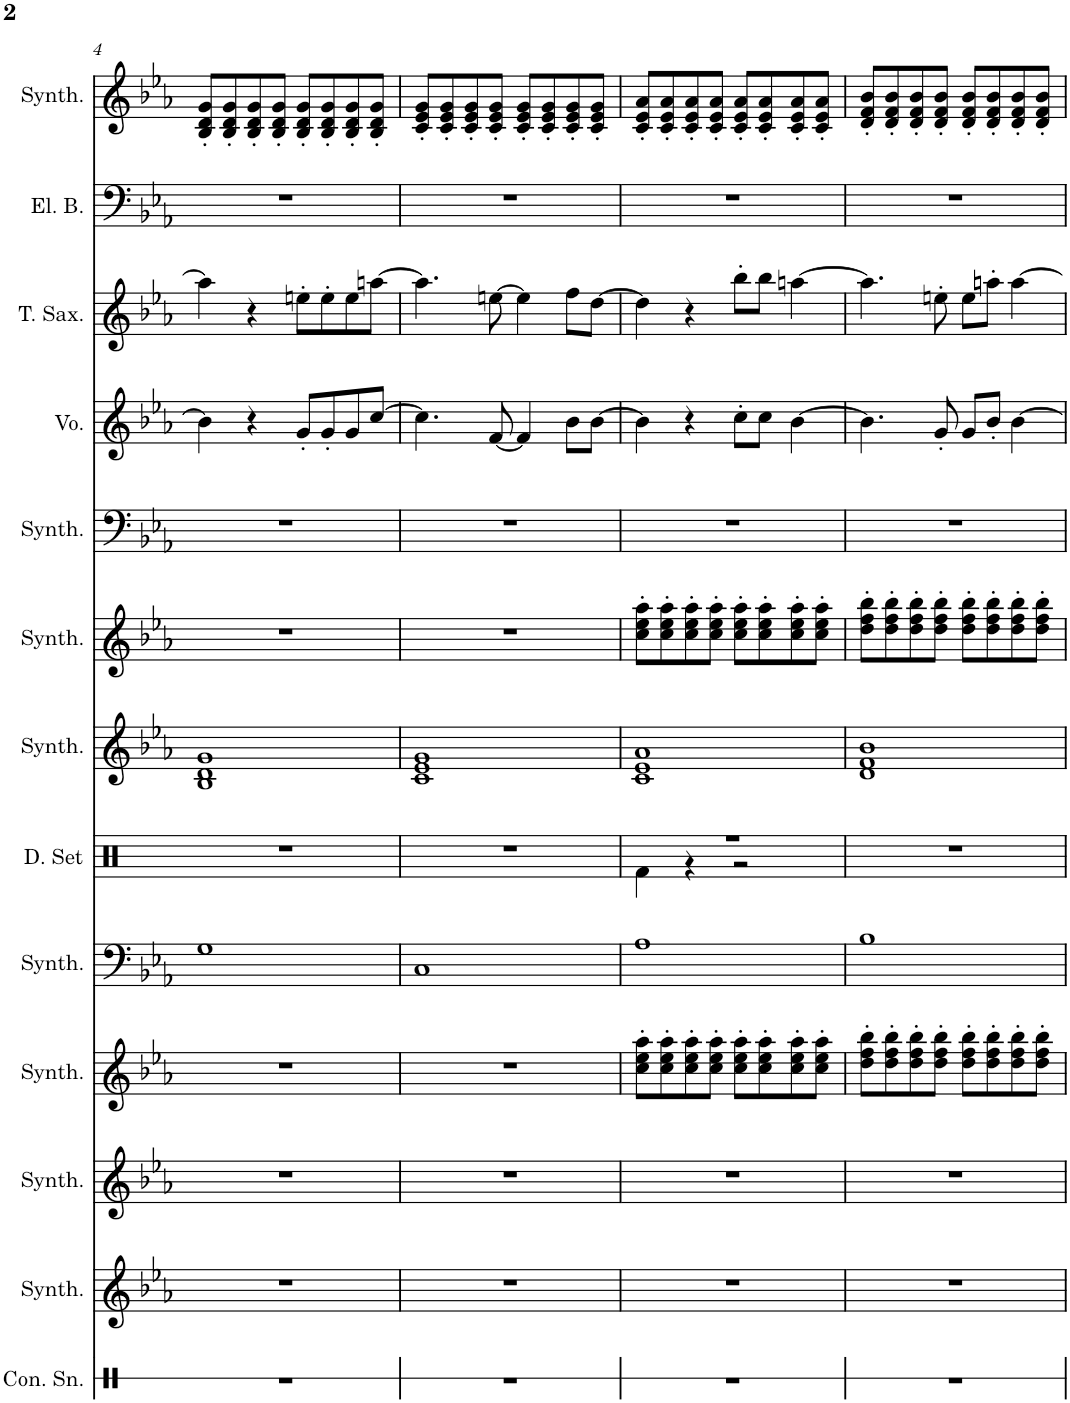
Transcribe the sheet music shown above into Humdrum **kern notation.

**kern	**kern	**kern	**kern	**kern	**kern	**kern	**kern	**kern	**kern	**kern	**kern	**kern
*part13	*part12	*part11	*part10	*part9	*part8	*part7	*part6	*part5	*part4	*part3	*part2	*part1
*staff13	*staff12	*staff11	*staff10	*staff9	*staff8	*staff7	*staff6	*staff5	*staff4	*staff3	*staff2	*staff1
*I"Concert Snare Drum	*I"Saw Synthesizer	*I"Pad Synthesizer	*I"Effect Synthesizer	*I"String Synthesizer	*I"Drumset	*I"Pad Synthesizer	*I"Effect Synthesizer	*I"Bass Synthesizer	*I"Voice	*I"Tenor Saxophone	*I"Electric Bass	*I"Effect Synthesizer, aud_mb1325
*I'Con. Sn.	*I'Synth.	*I'Synth.	*I'Synth.	*I'Synth.	*I'D. Set	*I'Synth.	*I'Synth.	*I'Synth.	*I'Vo.	*I'T. Sax.	*I'El. B.	*I'Synth.
!!LO:PB:g=z
*clefX	*clefG2	*clefG2	*clefG2	*clefF4	*clefX	*clefG2	*clefG2	*clefF4	*clefG2	*clefG2	*clefF4	*clefG2
*	*	*	*	*	*	*	*	*	*	*Trd8c14	*Trd7c12	*
*k[b-e-a-]	*k[b-e-a-]	*k[b-e-a-]	*k[b-e-a-]	*k[b-e-a-]	*k[]	*k[b-e-a-]	*k[b-e-a-]	*k[b-e-a-]	*k[b-e-a-]	*k[b-e-a-]	*k[b-e-a-]	*k[b-e-a-]
*M4/4	*M4/4	*M4/4	*M4/4	*M4/4	*M4/4	*M4/4	*M4/4	*M4/4	*M4/4	*M4/4	*M4/4	*M4/4
=4	=4	=4	=4	=4	=4	=4	=4	=4	=4	=4	=4	=4
1r	1r	1r	1r	1G	1r	1B- 1d 1g	1r	1r	4b-\]	4aa\]	1r	8B-/' 8d/' 8g/'L
.	.	.	.	.	.	.	.	.	.	.	.	8B-/' 8d/' 8g/'
.	.	.	.	.	.	.	.	.	4r	4r	.	8B-/' 8d/' 8g/'
.	.	.	.	.	.	.	.	.	.	.	.	8B-/' 8d/' 8g/'J
.	.	.	.	.	.	.	.	.	8g'/L	8een'\L	.	8B-/' 8d/' 8g/'L
.	.	.	.	.	.	.	.	.	8g'/	8ee'\	.	8B-/' 8d/' 8g/'
.	.	.	.	.	.	.	.	.	8g/	8ee\	.	8B-/' 8d/' 8g/'
.	.	.	.	.	.	.	.	.	[8cc/J	[8aan\J	.	8B-/' 8d/' 8g/'J
=5	=5	=5	=5	=5	=5	=5	=5	=5	=5	=5	=5	=5
1r	1r	1r	1r	1C	1r	1c 1e- 1g	1r	1r	4.cc\]	4.aa\]	1r	8c/' 8e-/' 8g/'L
.	.	.	.	.	.	.	.	.	.	.	.	8c/' 8e-/' 8g/'
.	.	.	.	.	.	.	.	.	.	.	.	8c/' 8e-/' 8g/'
.	.	.	.	.	.	.	.	.	[8f/	[8een\	.	8c/' 8e-/' 8g/'J
.	.	.	.	.	.	.	.	.	4f/]	4ee\]	.	8c/' 8e-/' 8g/'L
.	.	.	.	.	.	.	.	.	.	.	.	8c/' 8e-/' 8g/'
.	.	.	.	.	.	.	.	.	8b-\L	8ff\L	.	8c/' 8e-/' 8g/'
.	.	.	.	.	.	.	.	.	[8b-\J	[8dd\J	.	8c/' 8e-/' 8g/'J
=6	=6	=6	=6	=6	=6	=6	=6	=6	=6	=6	=6	=6
*	*	*	*	*	*^	*	*	*	*	*	*	*
1r	1r	1r	8cc\' 8ee-\' 8aa-\'L	1A-	1r	4Rf\	1c 1e- 1a-	8cc\' 8ee-\' 8aa-\'L	1r	4b-\]	4dd\]	1r	8c/' 8e-/' 8a-/'L
.	.	.	8cc\' 8ee-\' 8aa-\'	.	.	.	.	8cc\' 8ee-\' 8aa-\'	.	.	.	.	8c/' 8e-/' 8a-/'
.	.	.	8cc\' 8ee-\' 8aa-\'	.	.	4r	.	8cc\' 8ee-\' 8aa-\'	.	4r	4r	.	8c/' 8e-/' 8a-/'
.	.	.	8cc\' 8ee-\' 8aa-\'J	.	.	.	.	8cc\' 8ee-\' 8aa-\'J	.	.	.	.	8c/' 8e-/' 8a-/'J
.	.	.	8cc\' 8ee-\' 8aa-\'L	.	.	2r	.	8cc\' 8ee-\' 8aa-\'L	.	8cc'\L	8bb-'\L	.	8c/' 8e-/' 8a-/'L
.	.	.	8cc\' 8ee-\' 8aa-\'	.	.	.	.	8cc\' 8ee-\' 8aa-\'	.	8cc\J	8bb-\J	.	8c/' 8e-/' 8a-/'
.	.	.	8cc\' 8ee-\' 8aa-\'	.	.	.	.	8cc\' 8ee-\' 8aa-\'	.	[4b-\	[4aan\	.	8c/' 8e-/' 8a-/'
.	.	.	8cc\' 8ee-\' 8aa-\'J	.	.	.	.	8cc\' 8ee-\' 8aa-\'J	.	.	.	.	8c/' 8e-/' 8a-/'J
*	*	*	*	*	*v	*v	*	*	*	*	*	*	*
=7	=7	=7	=7	=7	=7	=7	=7	=7	=7	=7	=7	=7
1r	1r	1r	8dd\' 8ff\' 8bb-\'L	1B-	1r	1d 1f 1b-	8dd\' 8ff\' 8bb-\'L	1r	4.b-\]	4.aa\]	1r	8d/' 8f/' 8b-/'L
.	.	.	8dd\' 8ff\' 8bb-\'	.	.	.	8dd\' 8ff\' 8bb-\'	.	.	.	.	8d/' 8f/' 8b-/'
.	.	.	8dd\' 8ff\' 8bb-\'	.	.	.	8dd\' 8ff\' 8bb-\'	.	.	.	.	8d/' 8f/' 8b-/'
.	.	.	8dd\' 8ff\' 8bb-\'J	.	.	.	8dd\' 8ff\' 8bb-\'J	.	8g'/	8een'\	.	8d/' 8f/' 8b-/'J
.	.	.	8dd\' 8ff\' 8bb-\'L	.	.	.	8dd\' 8ff\' 8bb-\'L	.	8g/L	8ee\L	.	8d/' 8f/' 8b-/'L
.	.	.	8dd\' 8ff\' 8bb-\'	.	.	.	8dd\' 8ff\' 8bb-\'	.	8b-'/J	8aan'\J	.	8d/' 8f/' 8b-/'
.	.	.	8dd\' 8ff\' 8bb-\'	.	.	.	8dd\' 8ff\' 8bb-\'	.	[4b-\	[4aa\	.	8d/' 8f/' 8b-/'
.	.	.	8dd\' 8ff\' 8bb-\'J	.	.	.	8dd\' 8ff\' 8bb-\'J	.	.	.	.	8d/' 8f/' 8b-/'J
=	=	=	=	=	=	=	=	=	=	=	=	=
*-	*-	*-	*-	*-	*-	*-	*-	*-	*-	*-	*-	*-
